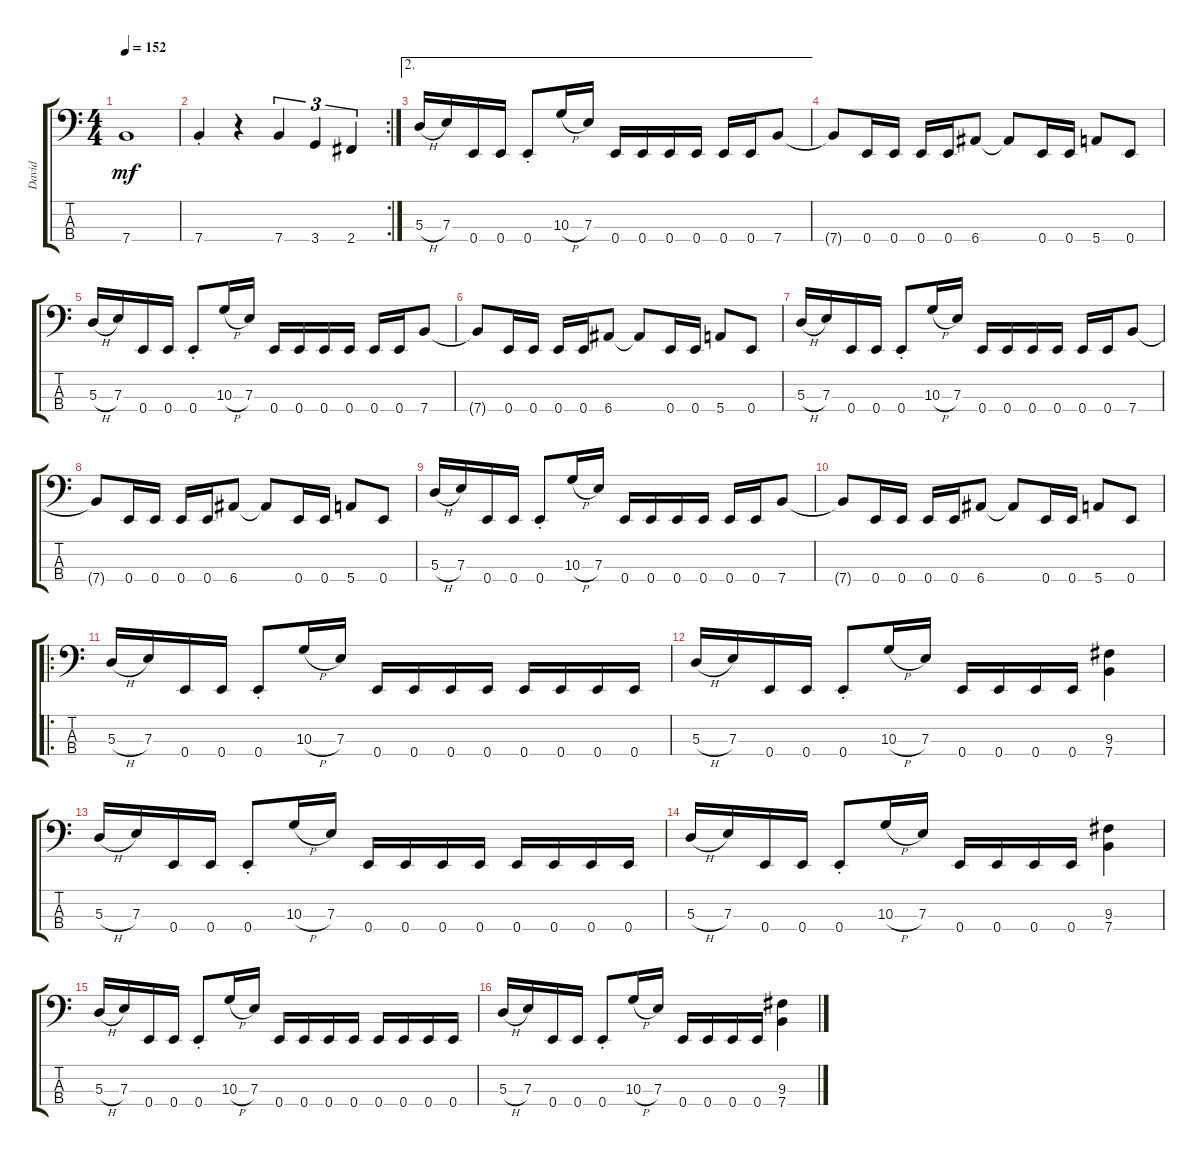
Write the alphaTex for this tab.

\track ("David" "David") {instrument electricbasspick}
\staff {score tabs}
\tuning (G2 D2 A1 E1) {hide}
\ts (4 4)
\tempo 152
\clef f4
\ks c
7.4.1{dy mf} |
\rc 2
7.4{st}.4 r.4 7.4.4{tu (3 2)} 3.4.4{tu (3 2)} 2.4.4{tu (3 2)} |
\ae 2
5.3{h}.16 7.3.16 0.4.16 0.4.16 0.4{st}.8 10.3{h}.16 7.3.16 0.4.16 0.4.16 0.4.16 0.4.16 0.4.16 0.4.16 7.4.8 |
7.4{t}.8 0.4.16 0.4.16 0.4.16 0.4.16 6.4.8 6.4{t}.8 0.4.16 0.4.16 5.4.8 0.4.8 |
5.3{h}.16 7.3.16 0.4.16 0.4.16 0.4{st}.8 10.3{h}.16 7.3.16 0.4.16 0.4.16 0.4.16 0.4.16 0.4.16 0.4.16 7.4.8 |
7.4{t}.8 0.4.16 0.4.16 0.4.16 0.4.16 6.4.8 6.4{t}.8 0.4.16 0.4.16 5.4.8 0.4.8 |
5.3{h}.16 7.3.16 0.4.16 0.4.16 0.4{st}.8 10.3{h}.16 7.3.16 0.4.16 0.4.16 0.4.16 0.4.16 0.4.16 0.4.16 7.4.8 |
7.4{t}.8 0.4.16 0.4.16 0.4.16 0.4.16 6.4.8 6.4{t}.8 0.4.16 0.4.16 5.4.8 0.4.8 |
5.3{h}.16 7.3.16 0.4.16 0.4.16 0.4{st}.8 10.3{h}.16 7.3.16 0.4.16 0.4.16 0.4.16 0.4.16 0.4.16 0.4.16 7.4.8 |
7.4{t}.8 0.4.16 0.4.16 0.4.16 0.4.16 6.4.8 6.4{t}.8 0.4.16 0.4.16 5.4.8 0.4.8 |
\ro
5.3{h}.16 7.3.16 0.4.16 0.4.16 0.4{st}.8 10.3{h}.16 7.3.16 0.4.16 0.4.16 0.4.16 0.4.16 0.4.16 0.4.16 0.4.16 0.4.16 |
5.3{h}.16 7.3.16 0.4.16 0.4.16 0.4{st}.8 10.3{h}.16 7.3.16 0.4.16 0.4.16 0.4.16 0.4.16 (9.3 7.4).4 |
5.3{h}.16 7.3.16 0.4.16 0.4.16 0.4{st}.8 10.3{h}.16 7.3.16 0.4.16 0.4.16 0.4.16 0.4.16 0.4.16 0.4.16 0.4.16 0.4.16 |
5.3{h}.16 7.3.16 0.4.16 0.4.16 0.4{st}.8 10.3{h}.16 7.3.16 0.4.16 0.4.16 0.4.16 0.4.16 (9.3 7.4).4 |
5.3{h}.16 7.3.16 0.4.16 0.4.16 0.4{st}.8 10.3{h}.16 7.3.16 0.4.16 0.4.16 0.4.16 0.4.16 0.4.16 0.4.16 0.4.16 0.4.16 |
5.3{h}.16 7.3.16 0.4.16 0.4.16 0.4{st}.8 10.3{h}.16 7.3.16 0.4.16 0.4.16 0.4.16 0.4.16 (9.3 7.4).4
